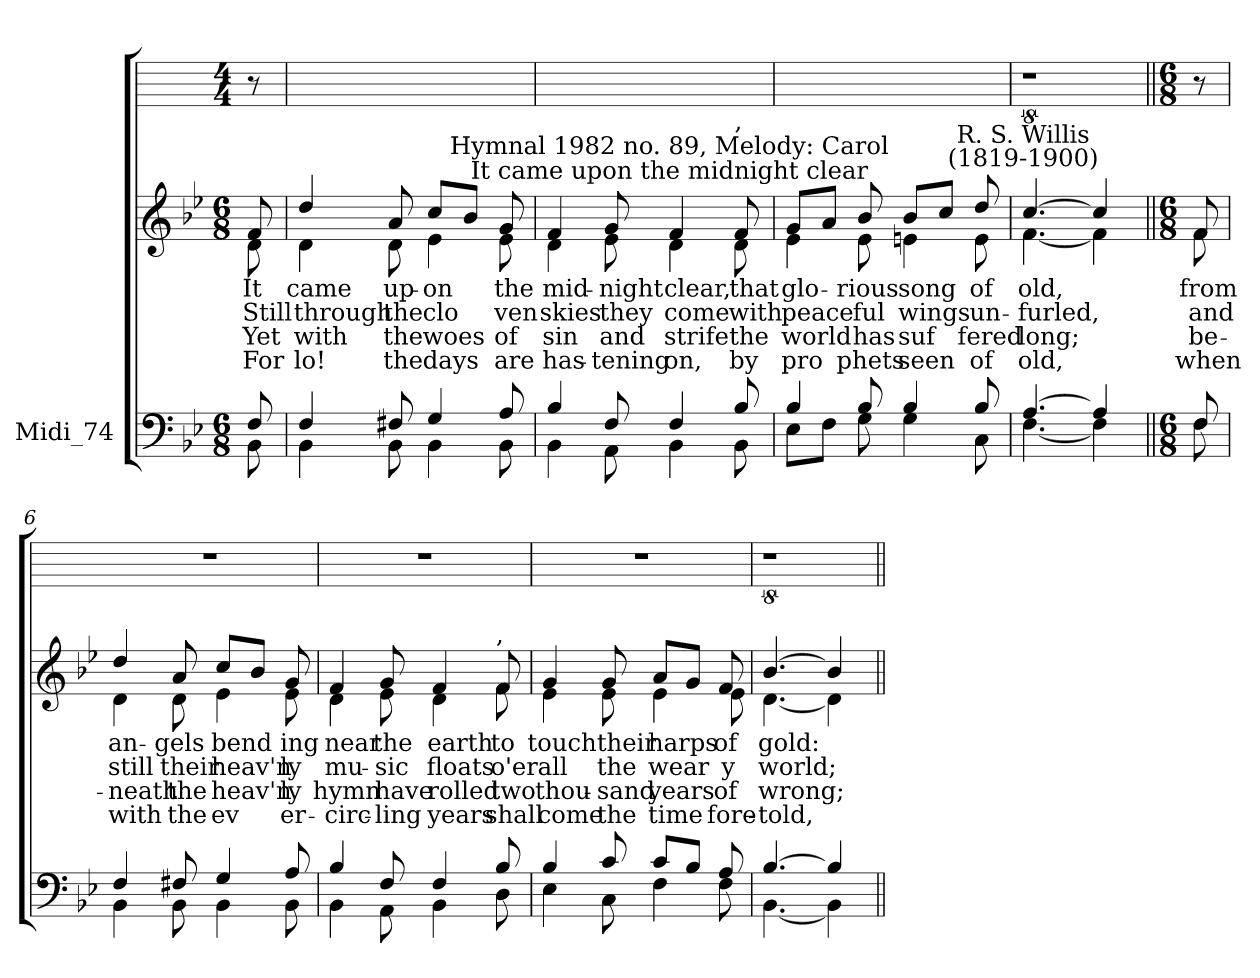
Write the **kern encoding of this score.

**kern	**kern	**text	**text	**text	**text	**kern
*part3	*part2	*part2	*part2	*part2	*part2	*part1
*staff3	*staff2	*staff2	*staff2	*staff2	*staff2	*staff1
*I"Midi_74	*	*	*	*	*	*
*clefF4	*clefG2	*	*	*	*	*
*k[b-e-]	*k[b-e-]	*	*	*	*	*
*B-:	*B-:	*	*	*	*	*
*M6/8	*M6/8	*	*	*	*	*M4/4
=	=	=	=	=	=	=
*^	*	*	*	*	*	*
!	!	!LO:TX:a:cj:t=E. H. Sears \n(1810-1876)	!	!	!	!	!
!	!	!	!LO:LY:b	!LO:LY:b	!LO:LY:b	!LO:LY:b	!
*	*	*^	*	*	*	*	*
8F/	8BB-\	8f/	8d\	It	Still	Yet	For	8r
=1	=1	=1	=1	=1	=1	=1	=1	=1
!	!	!	!	!LO:LY:b	!LO:LY:b	!LO:LY:b	!LO:LY:b	!
4F/	4BB-\	4dd/	4d\	came	through	with	lo!	2.r
!	!	!	!	!LO:LY:b	!LO:LY:b	!LO:LY:b	!LO:LY:b	!
8F#X/	8BB-\	8a/	8d\	up-	-the	the	the	.
!	!	!	!	!LO:LY:b	!LO:LY:b	!LO:LY:b	!LO:LY:b	!
4G/	4BB-\	8cc/L	4e-\	on	clo	woes	days	.
.	.	8b-/J	.	.	.	.	.	.
!	!	!	!	!LO:LY:b	!LO:LY:b	!LO:LY:b	!LO:LY:b	!
8A/	8BB-\	8g/	8e-\	the	ven	of	are	.
=2	=2	=2	=2	=2	=2	=2	=2	=2
!	!	!	!	!LO:LY:b	!LO:LY:b	!LO:LY:b	!LO:LY:b	!
4B-/	4BB-\	4f/	4d\	mid-	-skies	sin	has-	2.r
!	!	!	!	!LO:LY:b	!LO:LY:b	!LO:LY:b	!LO:LY:b	!
8F/	8AA\	8g/	8e-\	-night	they	and	tening	.
!	!	!LO:TX:a:cj:t=It came upon the midnight clear	!	!	!	!	!	!
!	!	!LO:TX:a:cj:t=Hymnal 1982 no. 89, Melody&colon; Carol	!	!	!	!	!	!
!	!	!	!	!LO:LY:b	!LO:LY:b	!LO:LY:b	!LO:LY:b	!
4F/	4BB-\	4f/	4d\	clear,	come	strife	on,	.
!	!	!LO:TX:a:t=,	!	!	!	!	!	!
!	!	!	!	!LO:LY:b	!LO:LY:b	!LO:LY:b	!LO:LY:b	!
8B-/	8BB-\	8f/	8d\	that	with	the	by	.
=3	=3	=3	=3	=3	=3	=3	=3	=3
!	!	!	!	!LO:LY:b	!LO:LY:b	!LO:LY:b	!LO:LY:b	!
4B-/	8E-\L	8g/L	4e-\	glo-	-peace	world	pro	2.r
.	8F\J	8a/J	.	.	.	.	.	.
!	!	!	!	!LO:LY:b	!LO:LY:b	!LO:LY:b	!LO:LY:b	!
8B-/	8G\	8b-/	8e-\	rious	ful	has	phets	.
!	!	!	!	!LO:LY:b	!LO:LY:b	!LO:LY:b	!LO:LY:b	!
4B-/	4G\	8b-/L	4en\	song	wings	suf	seen	.
.	.	8cc/J	.	.	.	.	.	.
!	!	!	!	!LO:LY:b	!LO:LY:b	!LO:LY:b	!LO:LY:b	!
8B-/	8C\	8dd/	8e\	of	un-	-fered	of	.
=4	=4	=4	=4	=4	=4	=4	=4	=4
!	!	!LO:TX:a:cj:t=R. S. Willis\n(1819-1900)	!	!	!	!	!	!
!	!	!	!	!LO:LY:b	!LO:LY:b	!LO:LY:b	!LO:LY:b	!
[4.A/	[4.F\	[4.cc/	[4.f\	old,	furled,	long;	old,	8%5r
4A/]	4F\]	4cc/]	4f\]	.	.	.	.	.
!!LO:LB:g=z
=5||	=5||	=5||	=5||	=5||	=5||	=5||	=5||	=5||
*M6/8	*	*M6/8	*	*	*	*	*	*M6/8
!	!	!	!	!LO:LY:b	!LO:LY:b	!LO:LY:b	!LO:LY:b	!
8F/	8F\	8f/	8f\	from	and	be-	-when	8r
=6	=6	=6	=6	=6	=6	=6	=6	=6
!	!	!	!	!LO:LY:b	!LO:LY:b	!LO:LY:b	!LO:LY:b	!
4F/	4BB-\	4dd/	4d\	an-	-still	neath	with	2.r
!	!	!	!	!LO:LY:b	!LO:LY:b	!LO:LY:b	!LO:LY:b	!
8F#X/	8BB-\	8a/	8d\	gels	their	the	the	.
!	!	!	!	!LO:LY:b	!LO:LY:b	!LO:LY:b	!LO:LY:b	!
4G/	4BB-\	8cc/L	4e-\	bend	heav'n	heav'n	ev	.
!	!	!	!	!LO:LY:b	!	!	!	!
.	.	8b-/J	.	-	.	.	.	.
!	!	!	!	!LO:LY:b	!LO:LY:b	!LO:LY:b	!LO:LY:b	!
8A/	8BB-\	8g/	8e-\	-ing	ly	ly	er-	.
=7	=7	=7	=7	=7	=7	=7	=7	=7
!	!	!	!	!LO:LY:b	!LO:LY:b	!LO:LY:b	!LO:LY:b	!
4B-/	4BB-\	4f/	4d\	-near	mu-	-hymn	circ-	2.r
!	!	!	!	!LO:LY:b	!LO:LY:b	!LO:LY:b	!LO:LY:b	!
8F/	8AA\	8g/	8e-\	-the	sic	have	ling	.
!	!	!	!	!LO:LY:b	!LO:LY:b	!LO:LY:b	!LO:LY:b	!
4F/	4BB-\	4f/	4d\	earth	floats	rolled	years	.
!	!	!LO:TX:a:t=,	!	!	!	!	!	!
!	!	!	!	!LO:LY:b	!LO:LY:b	!LO:LY:b	!LO:LY:b	!
8B-/	8D\	8f/	8f\	to	o'er	two	shall	.
=8	=8	=8	=8	=8	=8	=8	=8	=8
!	!	!	!	!LO:LY:b	!LO:LY:b	!LO:LY:b	!LO:LY:b	!
4B-/	4E-\	4g/	4e-\	touch	all	thou-	-come	2.r
!	!	!	!	!LO:LY:b	!LO:LY:b	!LO:LY:b	!LO:LY:b	!
8c/	8C\	8g/	8e-\	their	the	sand	the	.
!	!	!	!	!LO:LY:b	!LO:LY:b	!LO:LY:b	!LO:LY:b	!
8c/L	4F\	8a/L	4e-\	harps	wear	years	time	.
8B-/J	.	8g/J	.	.	.	.	.	.
!	!	!	!	!LO:LY:b	!LO:LY:b	!LO:LY:b	!LO:LY:b	!
8A/	8F\	8f/	8e-\	of	y	of	fore-	.
=9	=9	=9	=9	=9	=9	=9	=9	=9
!	!	!	!	!LO:LY:b	!LO:LY:b	!LO:LY:b	!LO:LY:b	!
[4.B-/	[4.BB-\	[4.b-/	[4.d\	-gold:	world;	wrong;	told,	8%5r
4B-/]	4BB-\]	4b-/]	4d\]	.	.	.	.	.
*v	*v	*	*	*	*	*	*	*
*	*v	*v	*	*	*	*	*
=||	=||	=||	=||	=||	=||	=||
*-	*-	*-	*-	*-	*-	*-
